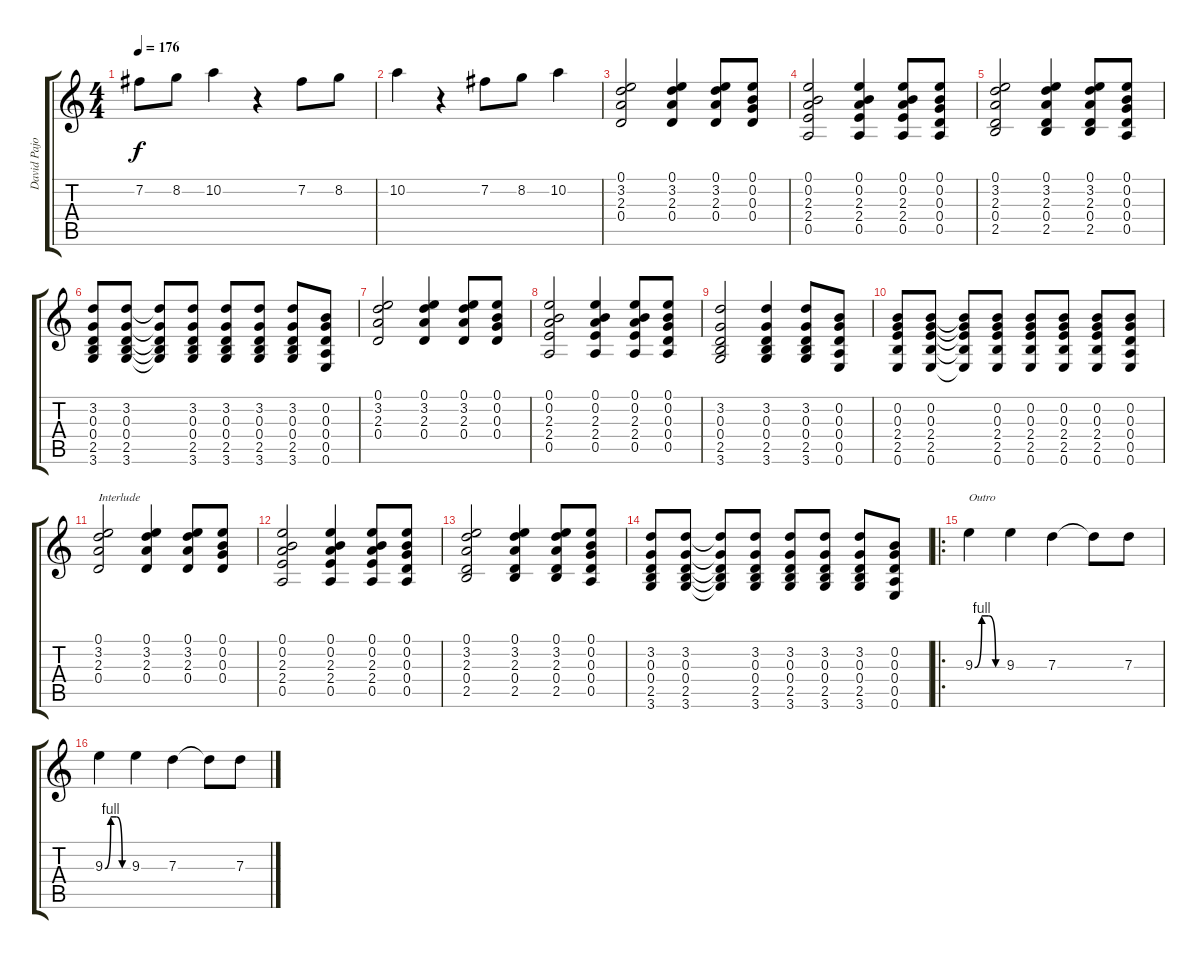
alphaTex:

\track ("David Pajo" "David Pajo") {instrument overdrivenguitar}
\staff {score tabs}
\tuning (E4 B3 G3 D3 A2 E2) {hide}
\ts (4 4)
\tempo 176
\clef g2
\ks c
7.2.8{dy f} 8.2.8 10.2.4 r.4 7.2.8 8.2.8 |
10.2.4 r.4 7.2.8 8.2.8 10.2.4 |
(0.1 3.2 2.3 0.4).2{volume 10} (0.1 3.2 2.3 0.4).4 (0.1 3.2 2.3 0.4).8 (0.1 0.2 0.3 0.4).8 |
(0.1 0.2 2.3 2.4 0.5).2 (0.1 0.2 2.3 2.4 0.5).4 (0.1 0.2 2.3 2.4 0.5).8 (0.1 0.2 0.3 0.4 0.5).8 |
(0.1 3.2 2.3 0.4 2.5).2 (0.1 3.2 2.3 0.4 2.5).4 (0.1 3.2 2.3 0.4 2.5).8 (0.1 0.2 0.3 0.4 0.5).8 |
(3.2 0.3 0.4 2.5 3.6).8 (3.2 0.3 0.4 2.5 3.6).8 (3.2{t} 0.3{t} 0.4{t} 2.5{t} 3.6{t}).8 (3.2 0.3 0.4 2.5 3.6).8 (3.2 0.3 0.4 2.5 3.6).8 (3.2 0.3 0.4 2.5 3.6).8 (3.2 0.3 0.4 2.5 3.6).8 (0.2 0.3 0.4 0.5 0.6).8 |
(0.1 3.2 2.3 0.4).2 (0.1 3.2 2.3 0.4).4 (0.1 3.2 2.3 0.4).8 (0.1 0.2 0.3 0.4).8 |
(0.1 0.2 2.3 2.4 0.5).2 (0.1 0.2 2.3 2.4 0.5).4 (0.1 0.2 2.3 2.4 0.5).8 (0.1 0.2 0.3 0.4 0.5).8 |
(3.2 0.3 0.4 2.5 3.6).2 (3.2 0.3 0.4 2.5 3.6).4 (3.2 0.3 0.4 2.5 3.6).8 (0.2 0.3 0.4 0.5 0.6).8 |
(0.2 0.3 2.4 2.5 0.6).8 (0.2 0.3 2.4 2.5 0.6).8 (0.2{t} 0.3{t} 2.4{t} 2.5{t} 0.6{t}).8 (0.2 0.3 2.4 2.5 0.6).8 (0.2 0.3 2.4 2.5 0.6).8 (0.2 0.3 2.4 2.5 0.6).8 (0.2 0.3 2.4 2.5 0.6).8 (0.2 0.3 0.4 0.5 0.6).8 |
(0.1 3.2 2.3 0.4).2{txt "Interlude"} (0.1 3.2 2.3 0.4).4 (0.1 3.2 2.3 0.4).8 (0.1 0.2 0.3 0.4).8 |
(0.1 0.2 2.3 2.4 0.5).2 (0.1 0.2 2.3 2.4 0.5).4 (0.1 0.2 2.3 2.4 0.5).8 (0.1 0.2 0.3 0.4 0.5).8 |
(0.1 3.2 2.3 0.4 2.5).2 (0.1 3.2 2.3 0.4 2.5).4 (0.1 3.2 2.3 0.4 2.5).8 (0.1 0.2 0.3 0.4 0.5).8 |
(3.2 0.3 0.4 2.5 3.6).8 (3.2 0.3 0.4 2.5 3.6).8 (3.2{t} 0.3{t} 0.4{t} 2.5{t} 3.6{t}).8 (3.2 0.3 0.4 2.5 3.6).8 (3.2 0.3 0.4 2.5 3.6).8 (3.2 0.3 0.4 2.5 3.6).8 (3.2 0.3 0.4 2.5 3.6).8 (0.2 0.3 0.4 0.5 0.6).8 |
\ro
9.3{be (custom 0 0 15 4 30 4 45 0 60 0)}.4{txt "Outro" volume 16} 9.3.4 7.3.4 7.3{t}.8 7.3.8 |
9.3{be (custom 0 0 15 4 30 4 45 0 60 0)}.4 9.3.4 7.3.4 7.3{t}.8 7.3.8
